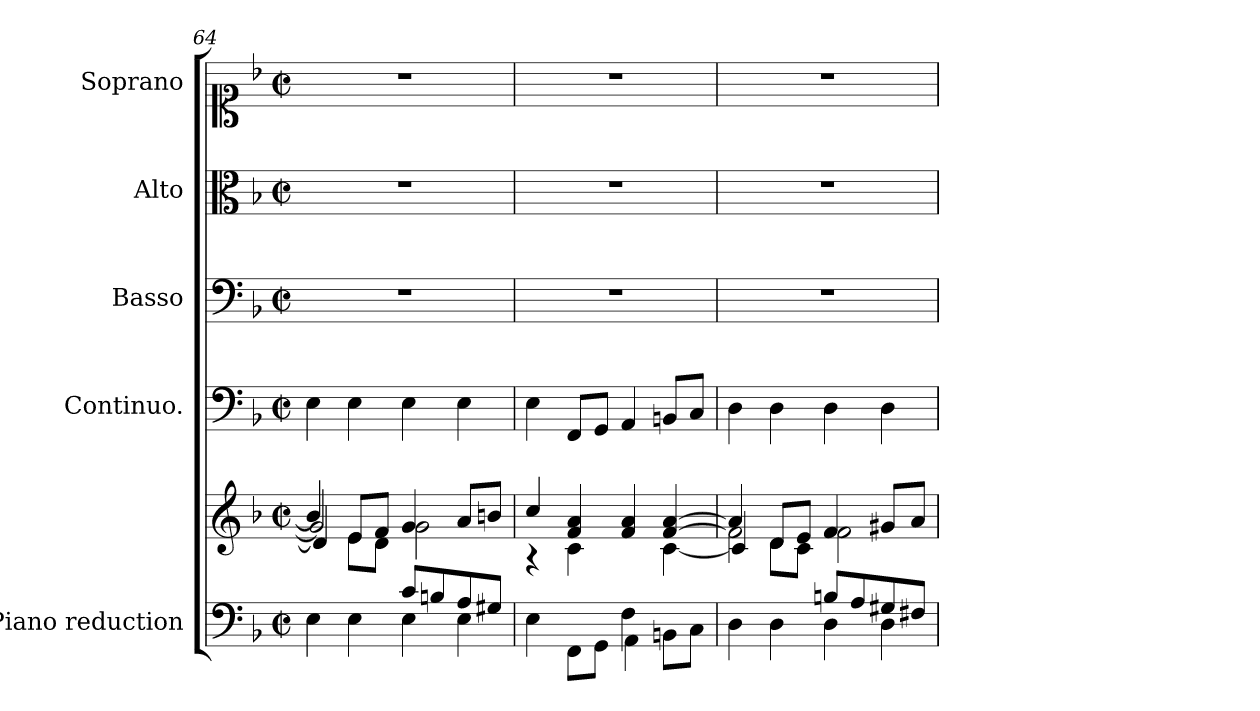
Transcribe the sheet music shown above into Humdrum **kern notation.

**kern	**kern	**kern	**kern	**kern	**kern
*part5	*part5	*part4	*part3	*part2	*part1
*staff6	*staff5	*staff4	*staff3	*staff2	*staff1
*I"Piano reduction	*	*I"Continuo.	*I"Basso	*I"Alto	*I"Soprano
*I'Pno	*	*	*	*	*
*clefF4	*clefG2	*clefF4	*clefF4	*clefC3	*clefC1
*k[b-]	*k[b-]	*k[b-]	*k[b-]	*k[b-]	*k[b-]
*F:	*F:	*F:	*F:	*F:	*F:
*M2/2	*M2/2	*M2/2	*M2/2	*M2/2	*M2/2
*met(c|)	*met(c|)	*met(c|)	*met(c|)	*met(c|)	*met(c|)
=64	=64	=64	=64	=64	=64
*^	*^	*	*	*	*
*	*	*	*^	*	*	*	*
2ryy	4E\	4b/]	2g/]	4d/]	4E\	1r	1r	1r
.	4E\	8e/L	.	8e\L	4E\	.	.	.
.	.	8f/J	.	8d\J	.	.	.	.
8c/L	4E\	4g/	2g\	2ryy	4E\	.	.	.
8Bn/	.	.	.	.	.	.	.	.
8A/	4E\	8a/L	.	.	4E\	.	.	.
8G#X/J	.	8bn/J	.	.	.	.	.	.
*	*	*	*v	*v	*	*	*	*
=65	=65	=65	=65	=65	=65	=65	=65
2ryy	4E\	4cc/	4r	4E\	1r	1r	1r
.	8FF\L	4f/ 4a/	4c\	8FF/L	.	.	.
.	8GG\J	.	.	8GG/J	.	.	.
4F\	4AA\	4f/ 4a/	4ryy	4AA/	.	.	.
4ryy	8BBn\L	[4f/ [4a/	[4c\	8BBn/L	.	.	.
.	8C\J	.	.	8C/J	.	.	.
=66	=66	=66	=66	=66	=66	=66	=66
*	*	*	*^	*	*	*	*
2ryy	4D\	4a/]	2f\]	4c/]	4D\	1r	1r	1r
.	4D\	8d/L	.	8d\L	4D\	.	.	.
.	.	8e/J	.	8c\J	.	.	.	.
8Bn/L	4D\	4f/	2f\	2ryy	4D\	.	.	.
8A/	.	.	.	.	.	.	.	.
8G#X/	4D\	8g#X/L	.	.	4D\	.	.	.
8F#X/J	.	8a/J	.	.	.	.	.	.
*v	*v	*	*	*	*	*	*	*
*	*v	*v	*v	*	*	*	*
=	=	=	=	=	=
*-	*-	*-	*-	*-	*-
